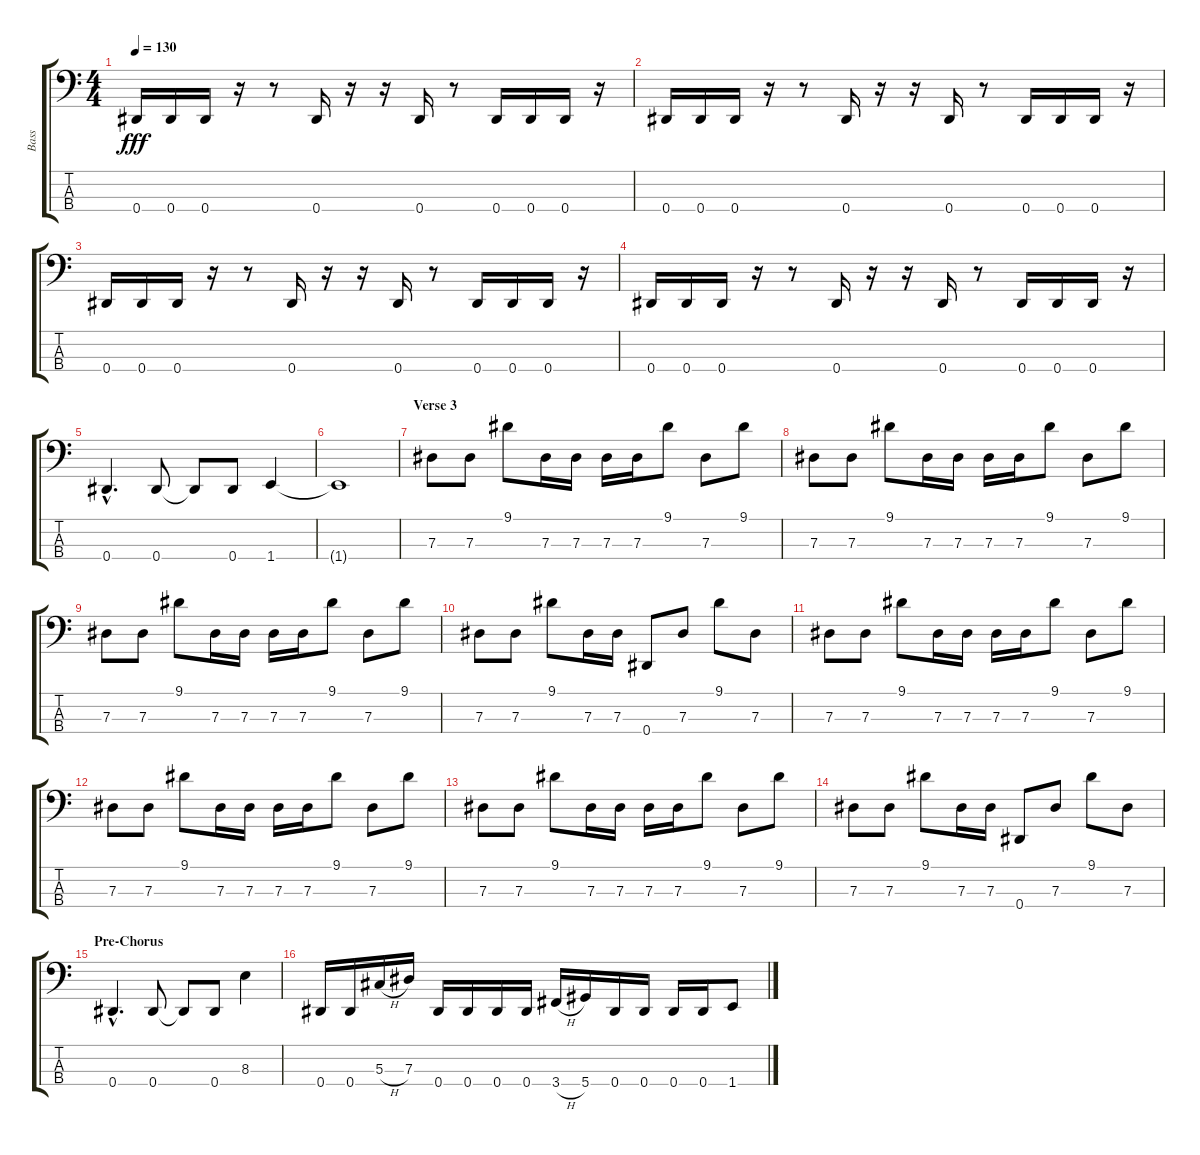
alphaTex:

\track ("Bass" "Bass") {instrument electricbasspick}
\staff {score tabs}
\tuning (Gb2 Db2 Ab1 Eb1) {hide}
\ts (4 4)
\tempo 130
\clef f4
\ks c
0.4.16{dy fff} 0.4.16 0.4.16 r.16 r.8 0.4.16 r.16 r.16 0.4.16 r.8 0.4.16 0.4.16 0.4.16 r.16 |
0.4.16 0.4.16 0.4.16 r.16 r.8 0.4.16 r.16 r.16 0.4.16 r.8 0.4.16 0.4.16 0.4.16 r.16 |
0.4.16 0.4.16 0.4.16 r.16 r.8 0.4.16 r.16 r.16 0.4.16 r.8 0.4.16 0.4.16 0.4.16 r.16 |
0.4.16 0.4.16 0.4.16 r.16 r.8 0.4.16 r.16 r.16 0.4.16 r.8 0.4.16 0.4.16 0.4.16 r.16 |
0.4{hac}.4{d} 0.4.8 0.4{t}.8 0.4.8 1.4.4 |
1.4{t}.1 |
\section ("" "Verse 3")
7.3.8 7.3.8 9.1.8 7.3.16 7.3.16 7.3.16 7.3.16 9.1.8 7.3.8 9.1.8 |
7.3.8 7.3.8 9.1.8 7.3.16 7.3.16 7.3.16 7.3.16 9.1.8 7.3.8 9.1.8 |
7.3.8 7.3.8 9.1.8 7.3.16 7.3.16 7.3.16 7.3.16 9.1.8 7.3.8 9.1.8 |
7.3.8 7.3.8 9.1.8 7.3.16 7.3.16 0.4.8 7.3.8 9.1.8 7.3.8 |
7.3.8 7.3.8 9.1.8 7.3.16 7.3.16 7.3.16 7.3.16 9.1.8 7.3.8 9.1.8 |
7.3.8 7.3.8 9.1.8 7.3.16 7.3.16 7.3.16 7.3.16 9.1.8 7.3.8 9.1.8 |
7.3.8 7.3.8 9.1.8 7.3.16 7.3.16 7.3.16 7.3.16 9.1.8 7.3.8 9.1.8 |
7.3.8 7.3.8 9.1.8 7.3.16 7.3.16 0.4.8 7.3.8 9.1.8 7.3.8 |
\section ("" "Pre-Chorus")
0.4{hac}.4{d} 0.4.8 0.4{t}.8 0.4.8 8.3.4 |
0.4.16 0.4.16 5.3{h}.16 7.3.16 0.4.16 0.4.16 0.4.16 0.4.16 3.4{h}.16 5.4.16 0.4.16 0.4.16 0.4.16 0.4.16 1.4.8
